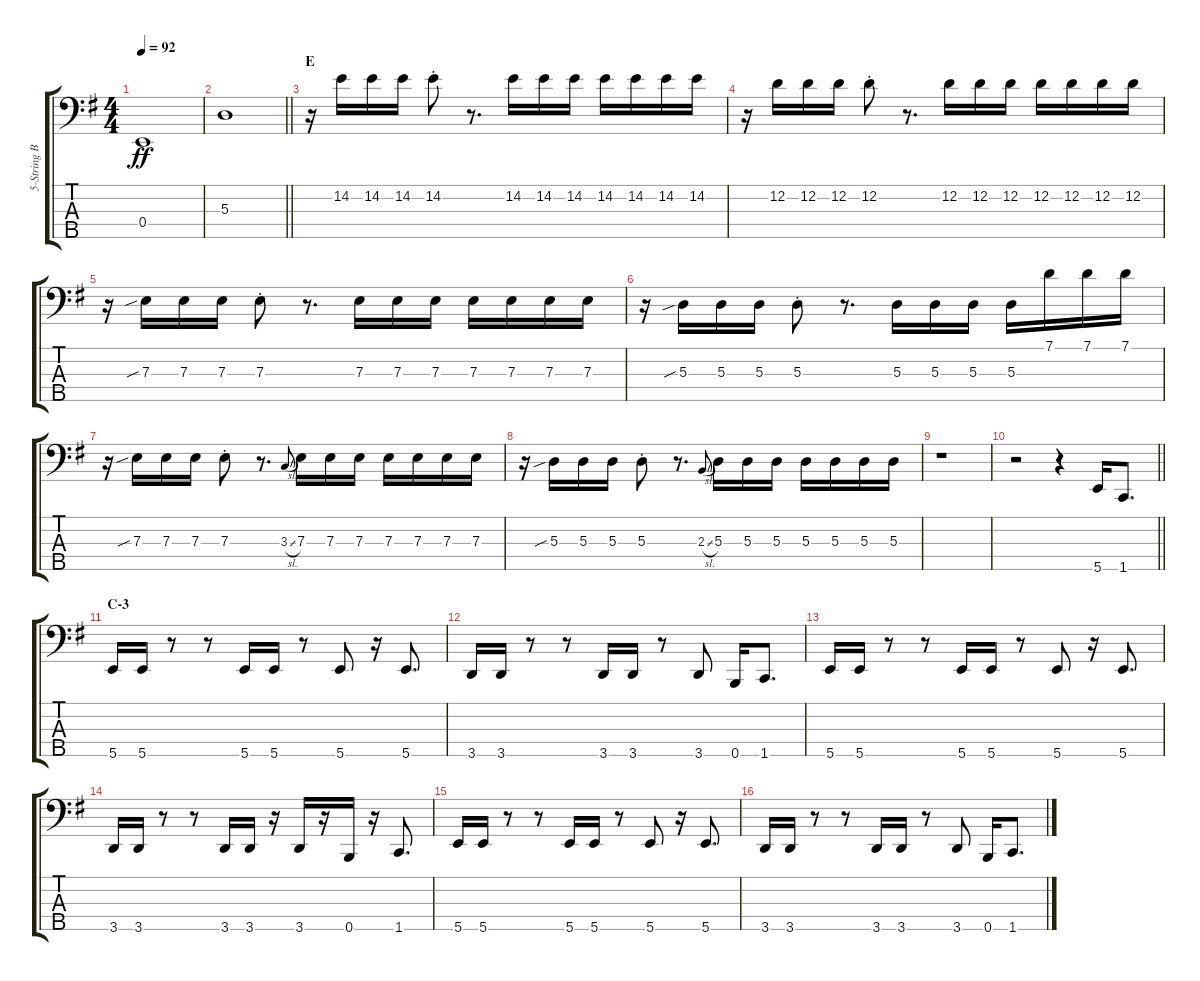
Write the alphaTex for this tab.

\track ("5-String Bass" "5-String B") {instrument electricbassfinger}
\staff {score tabs}
\tuning (G2 D2 A1 E1 B0) {hide}
\ts (4 4)
\tempo 92
\clef f4
\ks eminor
0.4.1{dy ff} |
\barLineRight lightlight
5.3.1 |
\section ("" "E")
r.16 14.2.16 14.2.16 14.2.16 14.2{st}.8 r.8{d} 14.2.16 14.2.16 14.2.16 14.2.16 14.2.16 14.2.16 14.2.16 |
r.16 12.2.16 12.2.16 12.2.16 12.2{st}.8 r.8{d} 12.2.16 12.2.16 12.2.16 12.2.16 12.2.16 12.2.16 12.2.16 |
r.16 7.3{sib}.16 7.3.16 7.3.16 7.3{st}.8 r.8{d} 7.3.16 7.3.16 7.3.16 7.3.16 7.3.16 7.3.16 7.3.16 |
r.16 5.3{sib}.16 5.3.16 5.3.16 5.3{st}.8 r.8{d} 5.3.16 5.3.16 5.3.16 5.3.16 7.1.16 7.1.16 7.1.16 |
r.16 7.3{sib}.16 7.3.16 7.3.16 7.3{st}.8 r.8{d} 3.3{sl}.8{gr onbeat} 7.3.16 7.3.16 7.3.16 7.3.16 7.3.16 7.3.16 7.3.16 |
r.16 5.3{sib}.16 5.3.16 5.3.16 5.3{st}.8 r.8{d} 2.3{sl}.8{gr onbeat} 5.3.16 5.3.16 5.3.16 5.3.16 5.3.16 5.3.16 5.3.16 |
r.1 |
\barLineRight lightlight
r.2 r.4 5.5.16 1.5.8{d} |
\section ("" "C-3")
5.5.16 5.5.16 r.8 r.8 5.5.16 5.5.16 r.8 5.5.8 r.16 5.5.8{d} |
3.5.16 3.5.16 r.8 r.8 3.5.16 3.5.16 r.8 3.5.8 0.5.16 1.5.8{d} |
5.5.16 5.5.16 r.8 r.8 5.5.16 5.5.16 r.8 5.5.8 r.16 5.5.8{d} |
3.5.16 3.5.16 r.8 r.8 3.5.16 3.5.16 r.16 3.5.16 r.16 0.5.16 r.16 1.5.8{d} |
5.5.16 5.5.16 r.8 r.8 5.5.16 5.5.16 r.8 5.5.8 r.16 5.5.8{d} |
3.5.16 3.5.16 r.8 r.8 3.5.16 3.5.16 r.8 3.5.8 0.5.16 1.5.8{d}
